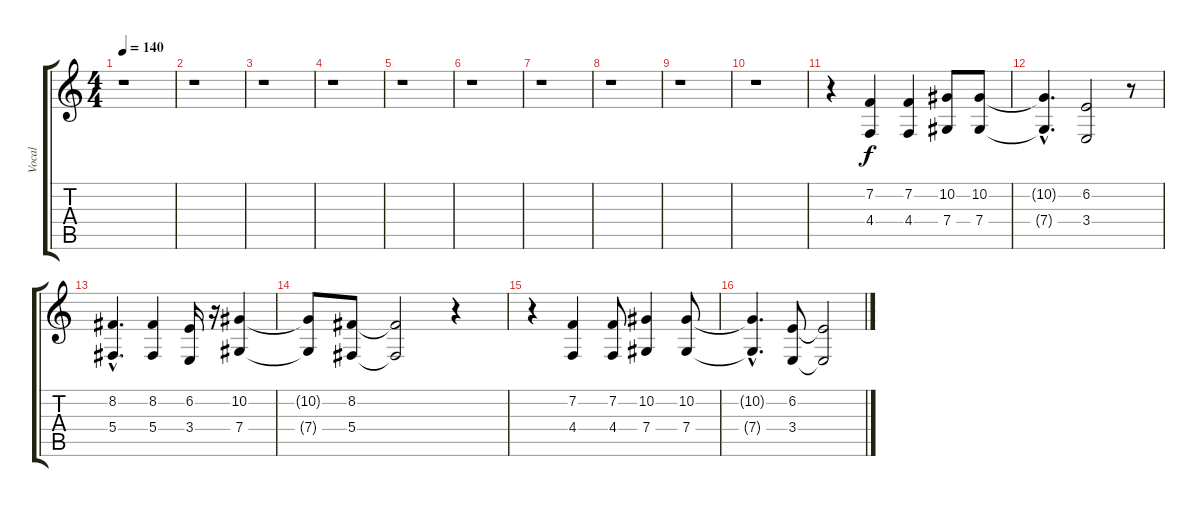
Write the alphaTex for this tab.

\track ("Vocal" "Vocal") {instrument altosax}
\staff {score tabs}
\tuning (Eb4 Bb3 Gb3 Db3 Ab2 Eb2) {hide}
\ts (4 4)
\tempo 140
\clef g2
\ks c
r.1{dy f} |
r.1 |
r.1 |
r.1 |
r.1 |
r.1 |
r.1 |
r.1 |
r.1 |
r.1 |
r.4 (7.2 4.4).4 (7.2 4.4).4 (10.2 7.4).8 (10.2 7.4).8 |
(10.2{hac t} 7.4{hac t}).4{d} (6.2 3.4).2 r.8 |
(8.2{hac} 5.4{hac}).4{d} (8.2 5.4).4 (6.2 3.4).16 r.16 (10.2 7.4).4 |
(10.2{t} 7.4{t}).8 (8.2 5.4).8 (8.2{t} 5.4{t}).2 r.4 |
r.4 (7.2 4.4).4 (7.2 4.4).8 (10.2 7.4).4 (10.2 7.4).8 |
(10.2{hac t} 7.4{hac t}).4{d} (6.2 3.4).8 (6.2{t} 3.4{t}).2
